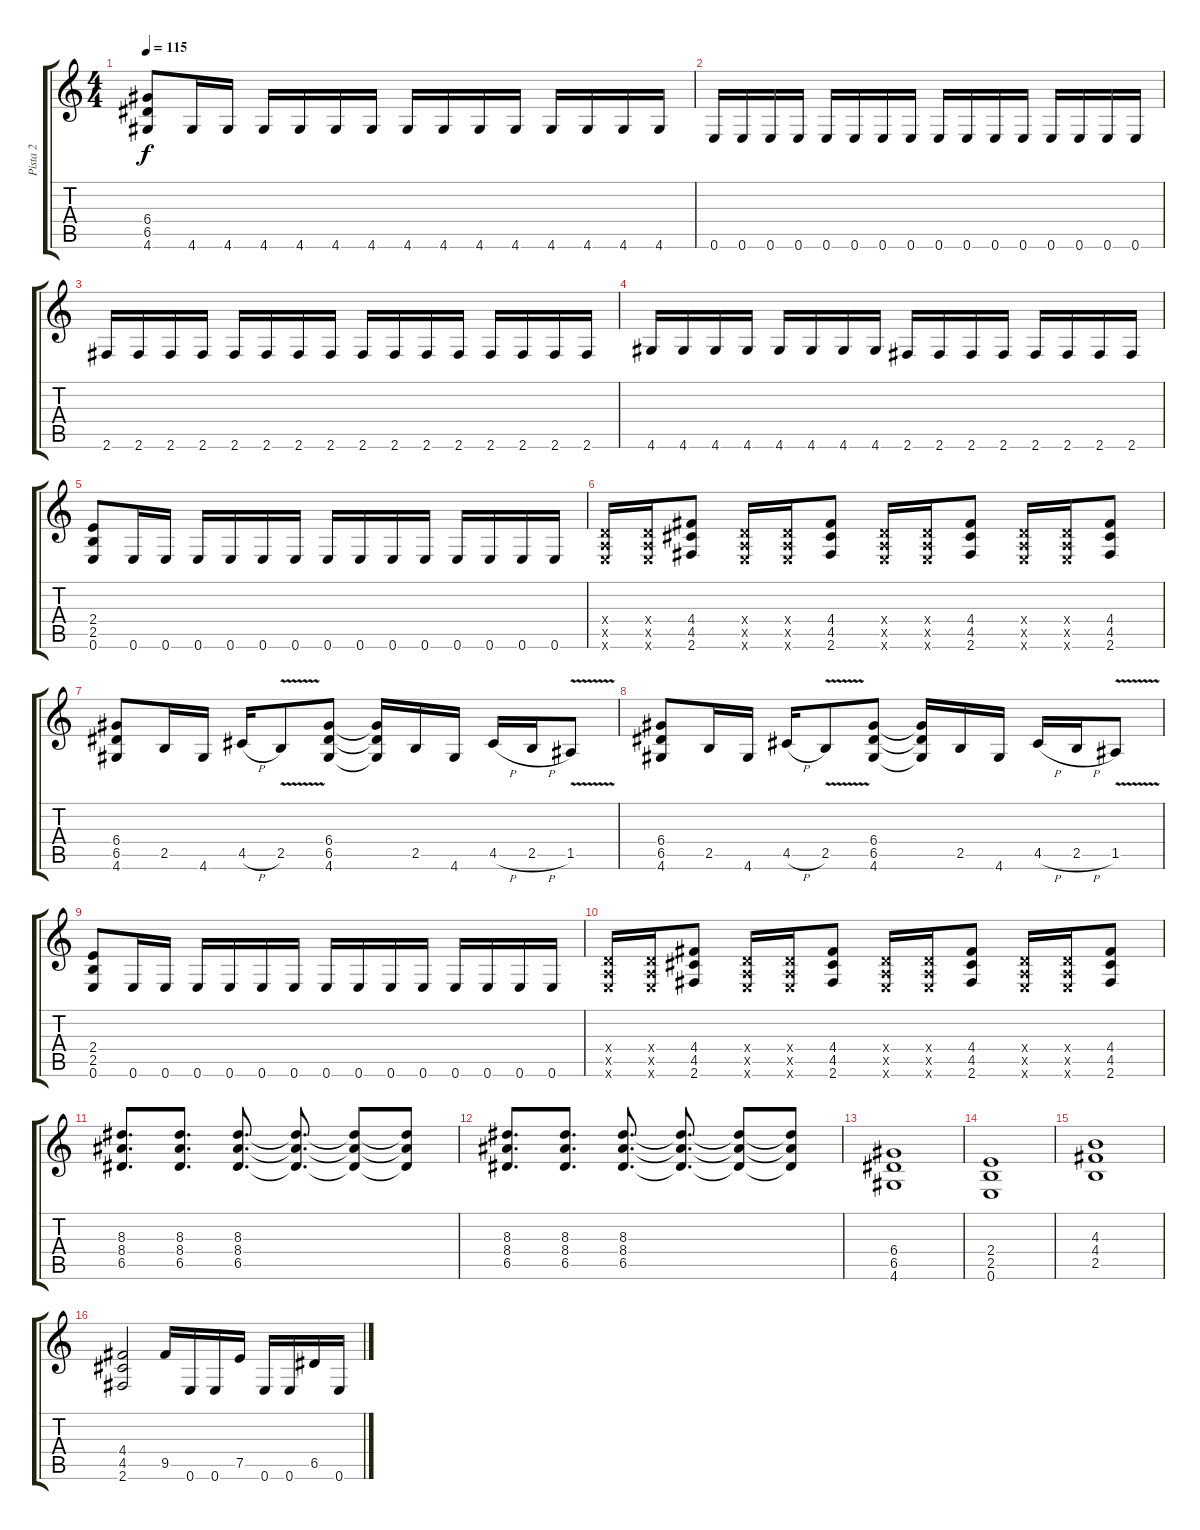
\track ("Pista 2" "Pista 2") {instrument distortionguitar}
\staff {score tabs}
\tuning (E4 B3 G3 D3 A2 E2) {hide}
\ts (4 4)
\tempo 115
\clef g2
\ks c
(6.4 6.5 4.6).8{dy f} 4.6.16 4.6.16 4.6.16 4.6.16 4.6.16 4.6.16 4.6.16 4.6.16 4.6.16 4.6.16 4.6.16 4.6.16 4.6.16 4.6.16 |
0.6.16 0.6.16 0.6.16 0.6.16 0.6.16 0.6.16 0.6.16 0.6.16 0.6.16 0.6.16 0.6.16 0.6.16 0.6.16 0.6.16 0.6.16 0.6.16 |
2.6.16 2.6.16 2.6.16 2.6.16 2.6.16 2.6.16 2.6.16 2.6.16 2.6.16 2.6.16 2.6.16 2.6.16 2.6.16 2.6.16 2.6.16 2.6.16 |
4.6.16 4.6.16 4.6.16 4.6.16 4.6.16 4.6.16 4.6.16 4.6.16 2.6.16 2.6.16 2.6.16 2.6.16 2.6.16 2.6.16 2.6.16 2.6.16 |
(2.4 2.5 0.6).8 0.6.16 0.6.16 0.6.16 0.6.16 0.6.16 0.6.16 0.6.16 0.6.16 0.6.16 0.6.16 0.6.16 0.6.16 0.6.16 0.6.16 |
(0.4{x} 0.5{x} 0.6{x}).16 (0.4{x} 0.5{x} 0.6{x}).16 (4.4 4.5 2.6).8 (0.4{x} 0.5{x} 0.6{x}).16 (0.4{x} 0.5{x} 0.6{x}).16 (4.4 4.5 2.6).8 (0.4{x} 0.5{x} 0.6{x}).16 (0.4{x} 0.5{x} 0.6{x}).16 (4.4 4.5 2.6).8 (0.4{x} 0.5{x} 0.6{x}).16 (0.4{x} 0.5{x} 0.6{x}).16 (4.4 4.5 2.6).8 |
(6.4 6.5 4.6).8 2.5.16 4.6.16 4.5{h}.16 2.5{v}.8 (6.4 6.5 4.6).8 (6.4{t} 6.5{t} 4.6{t}).16 2.5.16 4.6.16 4.5{h}.16 2.5{h}.16 1.5{v}.8 |
(6.4 6.5 4.6).8 2.5.16 4.6.16 4.5{h}.16 2.5{v}.8 (6.4 6.5 4.6).8 (6.4{t} 6.5{t} 4.6{t}).16 2.5.16 4.6.16 4.5{h}.16 2.5{h}.16 1.5{v}.8 |
(2.4 2.5 0.6).8 0.6.16 0.6.16 0.6.16 0.6.16 0.6.16 0.6.16 0.6.16 0.6.16 0.6.16 0.6.16 0.6.16 0.6.16 0.6.16 0.6.16 |
(0.4{x} 0.5{x} 0.6{x}).16 (0.4{x} 0.5{x} 0.6{x}).16 (4.4 4.5 2.6).8 (0.4{x} 0.5{x} 0.6{x}).16 (0.4{x} 0.5{x} 0.6{x}).16 (4.4 4.5 2.6).8 (0.4{x} 0.5{x} 0.6{x}).16 (0.4{x} 0.5{x} 0.6{x}).16 (4.4 4.5 2.6).8 (0.4{x} 0.5{x} 0.6{x}).16 (0.4{x} 0.5{x} 0.6{x}).16 (4.4 4.5 2.6).8 |
(8.3 8.4 6.5).8{d} (8.3 8.4 6.5).8{d} (8.3 8.4 6.5).8{d} (8.3{t} 8.4{t} 6.5{t}).8{d} (8.3{t} 8.4{t} 6.5{t}).8 (8.3{t} 8.4{t} 6.5{t}).8 |
(8.3 8.4 6.5).8{d} (8.3 8.4 6.5).8{d} (8.3 8.4 6.5).8{d} (8.3{t} 8.4{t} 6.5{t}).8{d} (8.3{t} 8.4{t} 6.5{t}).8 (8.3{t} 8.4{t} 6.5{t}).8 |
(6.4 6.5 4.6).1 |
(2.4 2.5 0.6).1 |
(4.3 4.4 2.5).1 |
(4.4 4.5 2.6).2 9.5.16 0.6.16 0.6.16 7.5.16 0.6.16 0.6.16 6.5.16 0.6.16
